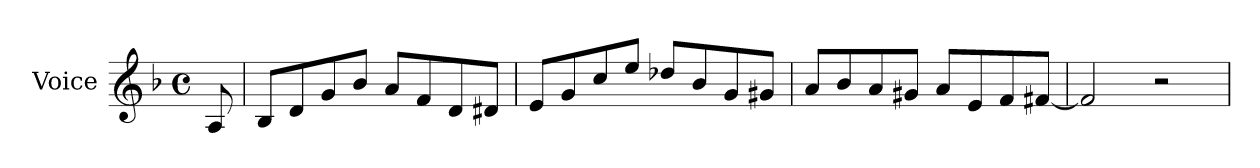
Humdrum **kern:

**kern
*part1
*staff1
*I"Voice
*I'Voice
*clefG2
*k[b-]
*M4/4
*met(c)
=
8A/
=1
8B-/L
8d/
8g/
8b-/J
8a/L
8f/
8d/
8d#X/J
=2
8e/L
8g/
8cc/
8ee/J
8dd-X/L
8b-/
8g/
8g#X/J
=3
8a/L
8b-/
8a/
8g#X/J
8a/L
8e/
8f/
[<8f#X/J
=4
2f#/]
2rcc
=
*-
